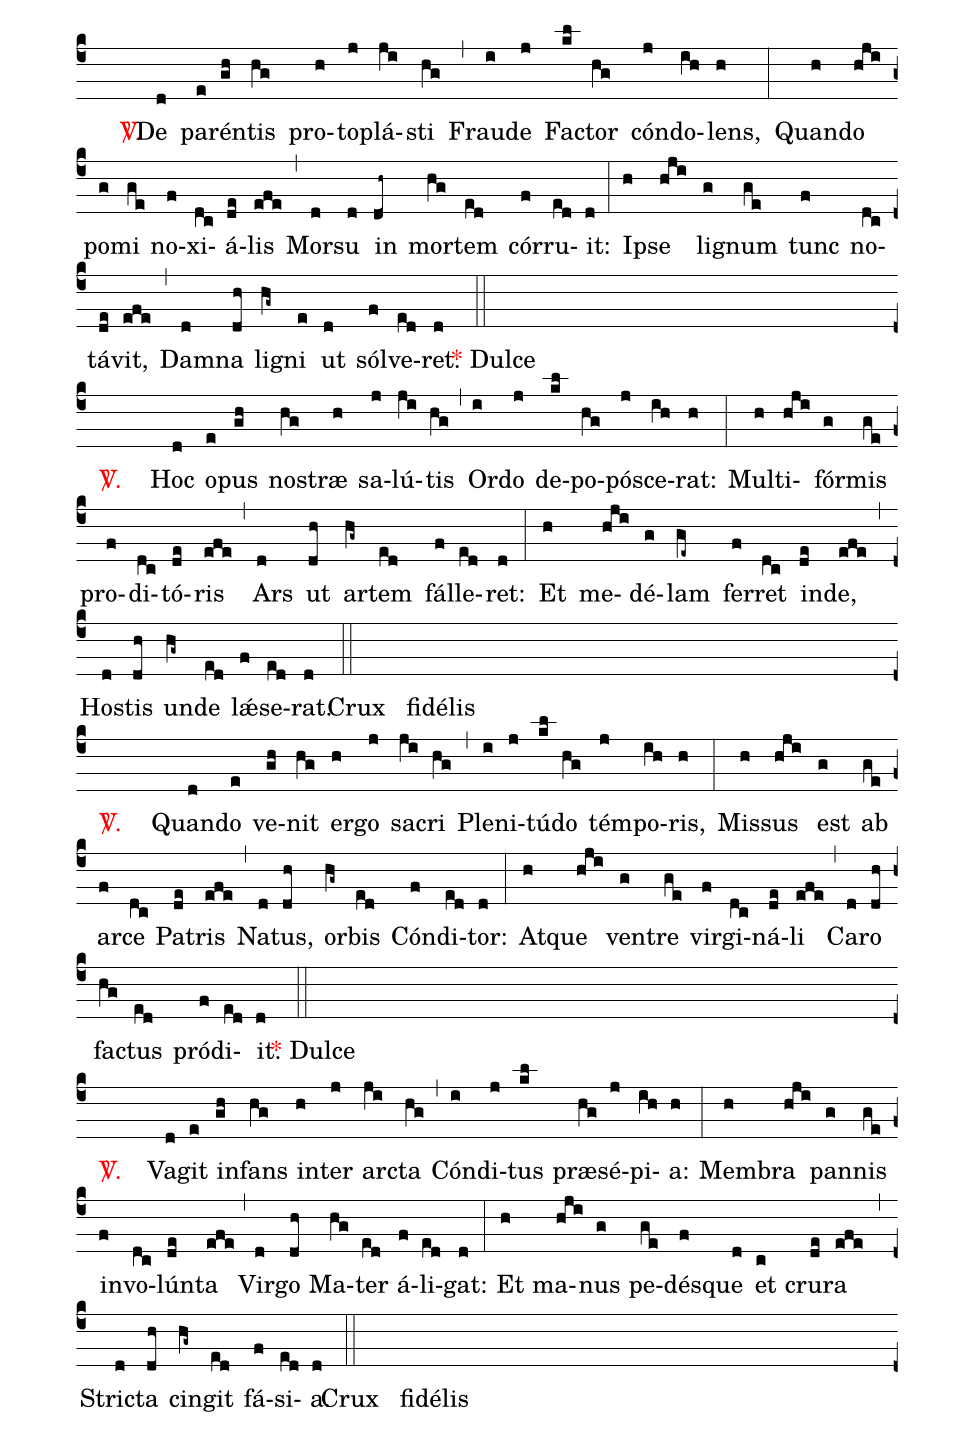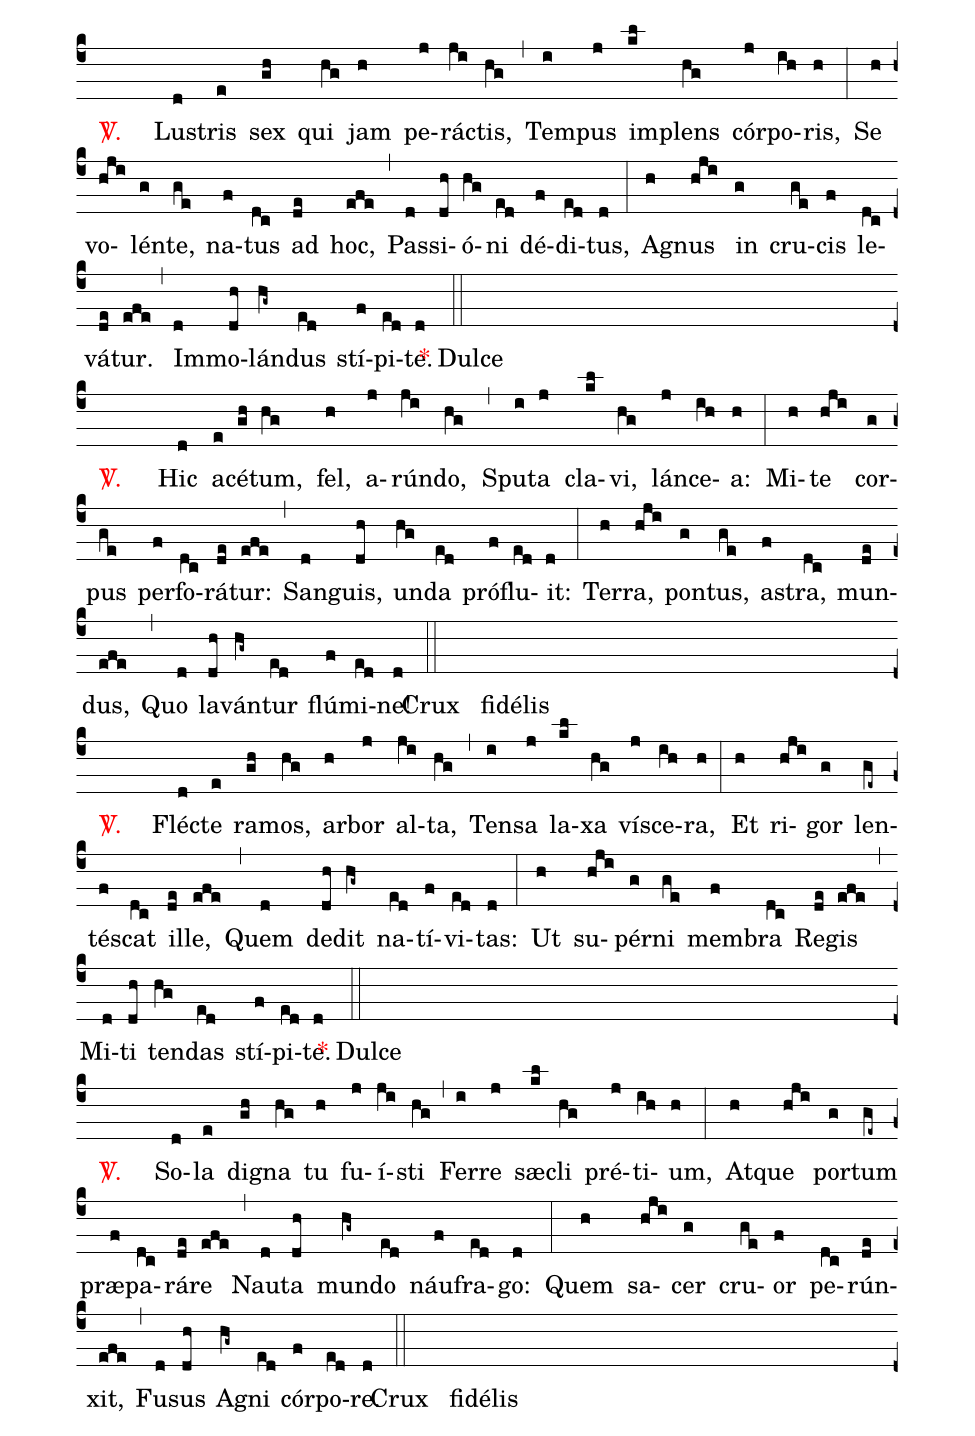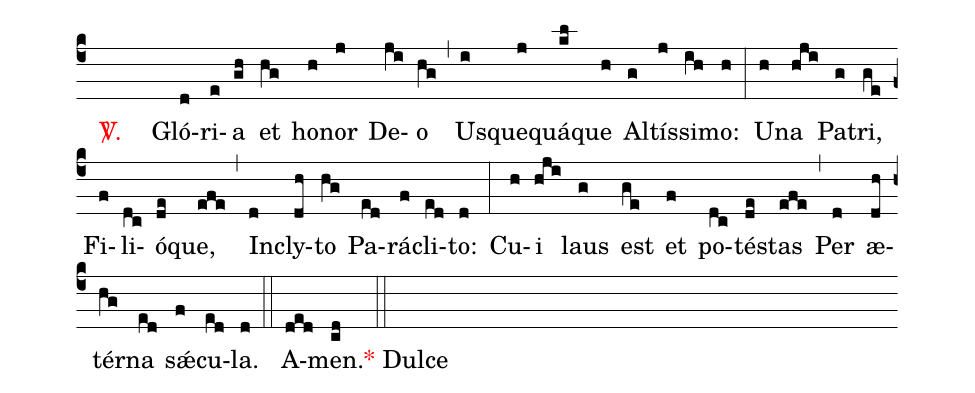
%%
(c4) () <v>\red{\Vbar.}</v>() De(d) pa(e)rén(gh)tis(hg) pro(h)to(j)plá(ji)sti(hg) (,) Frau(i)de(j) Fa(kl)ctor(hg) cón(j)do(ih)lens,(h) (:) Quan(h)do(hji) po(g)mi(ge) no(f)xi(dc)á(de)lis(efe) (,) Mor(d)su(d) in(dh~) mor(hg)tem(ed) cór(f)ru(ed)it:(d) (:) I(h)pse(hji) li(g)gnum(ge) tunc(f) no(dc)tá(de)vit,(efe) (,) Da(d)mna(dh) li(hg~)gni(e) ut(d) sól(f)ve(ed)ret.(d) (::) <v>\red{*}</v> Dulce() lignum. (Z)
<v>\red{\Vbar.}</v> () () Hoc(d) o(e)pus(gh) no(hg)stræ(h) sa(j)lú(ji)tis(hg) (,) Or(i)do(j) de(kl)po(hg)pó(j)sce(ih)rat:(h) (:) Mul(h)ti(hji)fór(g)mis(ge) pro(f)di(dc)tó(de)ris(efe) (,) Ars(d) ut(dh) ar(hg~)tem(ed) fál(f)le(ed)ret:(d) (:) Et(h) me(hji)dé(g)lam(ge~) fer(f)ret(dc) in(de)de,(efe) (,) Ho(d)stis(dh) un(hg~)de(ed) l<sp>'ae</sp>(f)se(ed)rat.(d) (::) Crux() fidélis() (Z)
<v>\red{\Vbar.}</v> () () Quan(d)do(e) ve(gh)nit(hg) er(h)go(j) sa(ji)cri(hg) (,) Ple(i)ni(j)tú(kl)do(hg) tém(j)po(ih)ris,(h) (:) Mis(h)sus(hji) est(g) ab(ge) ar(f)ce(dc) Pa(de)tris(efe) (,) Na(d)tus,(dh) or(hg~)bis(ed) Cón(f)di(ed)tor:(d) (:) At(h)que(hji) ven(g)tre(ge) vir(f)gi(dc)ná(de)li(efe) (,) Ca(d)ro(dh) fa(hg)ctus(ed) pród(f)i(ed)it.(d) (::) <v>\red{*}</v> Dulce() lignum. (Z)
<v>\red{\Vbar.}</v> () () Va(d)git(e) in(gh)fans(hg) in(h)ter(j) ar(ji)cta(hg) (,) Cón(i)di(j)tus(kl) præ(hg)sé(j)pi(ih)a:(h) (:) Mem(h)bra(hji) pan(g)nis(ge) in(f)vo(dc)lún(de)ta(efe) (,) Vir(d)go(dh) Ma(hg)ter(ed) á(f)li(ed)gat:(d) (:) Et(h) ma(hji)nus(g) pe(ge)dé(f)sque(d) et(c) cru(de)ra(efe) (,) Stri(d)cta(dh) cin(hg~)git(ed) fá(f)si(ed)a.(d) (::) Crux() fidélis() (Z)
<v>\red{\Vbar.}</v> () () Lu(d)stris(e) sex(gh) qui(hg) jam(h) pe(j)rá(ji)ctis,(hg) (,) Tem(i)pus(j) im(kl)plens(hg) cór(j)po(ih)ris,(h) (:) Se(h) vo(hji)lén(g)te,(ge) na(f)tus(dc) ad(de) hoc,(efe) (,) Pas(d)si(dh)ó(hg)ni(ed) dé(f)di(ed)tus,(d) (:) A(h)gnus(hji) in(g) cru(ge)cis(f) le(dc)vá(de)tur.(efe) (,) Im(d)mo(dh)lán(hg~)dus(ed) stí(f)pi(ed)te.(d) (::) <v>\red{*}</v> Dulce() lignum. (Z)
<v>\red{\Vbar.}</v> () () Hic(d) a(e)cé(gh)tum,(hg) fel,(h) a(j)rún(ji)do,(hg) (,) Spu(i)ta(j) cla(kl)vi,(hg) lán(j)ce(ih)a:(h) (:) Mi(h)te(hji) cor(g)pus(ge) per(f)fo(dc)rá(de)tur:(efe) (,) San(d)guis,(dh) un(hg)da(ed) pró(f)flu(ed)it:(d) (:) Ter(h)ra,(hji) pon(g)tus,(ge) a(f)stra,(dc) mun(de)dus,(efe) (,) Quo(d) la(dh)ván(hg~)tur(ed) flú(f)mi(ed)ne!(d) (::) Crux() fidélis() (Z)
<v>\red{\Vbar.}</v> () () Flé(d)cte(e) ra(gh)mos,(hg) ar(h)bor(j) al(ji)ta,(hg) (,) Ten(i)sa(j) la(kl)xa(hg) ví(j)sce(ih)ra,(h) (:) Et(h) ri(hji)gor(g) len(ge~)té(f)scat(dc) il(de)le,(efe) (,) Quem(d) de(dh)dit(hg~) na(ed)tí(f)vi(ed)tas:(d) (:) Ut(h) su(hji)pér(g)ni(ge) mem(f)bra(dc) Re(de)gis(efe) (,) Mi(d)ti(dh) ten(hg)das(ed) stí(f)pi(ed)te.(d) (::) <v>\red{*}</v> Dulce() lignum. (Z)
<v>\red{\Vbar.}</v> () () So(d)la(e) di(gh)gna(hg) tu(h) fu(j)í(ji)sti(hg) (,) Fer(i)re(j) sæ(kl)cli(hg) pré(j)ti(ih)um,(h) (:) At(h)que(hji) por(g)tum(ge~) præ(f)pa(dc)rá(de)re(efe) (,) Nau(d)ta(dh) mun(hg~)do(ed) náu(f)fra(ed)go:(d) (:) Quem(h) sa(hji)cer(g) cru(ge)or(f) pe(dc)rún(de)xit,(efe) (,) Fu(d)sus(dh) A(hg~)gni(ed) cór(f)po(ed)re.(d) (::) Crux() fidélis() (Z)
<v>\red{\Vbar.}</v> () () Gló(d)ri(e)a(gh) et(hg) ho(h)nor(j) De(ji)o(hg) (,) U(i)sque(j)quá(kl)que(h) Al(g)tís(j)si(ih)mo:(h) (:) U(h)na(hji) Pa(g)tri,(ge) Fi(f)li(dc)ó(de)que,(efe) (,) In(d)cly(dh)to(hg) Pa(ed)rá(f)cli(ed)to:(d) (:) Cu(h)i(hji) laus(g) est(ge) et(f) po(dc)té(de)stas(efe) (,) Per(d) æ(dh)tér(hg)na(ed) s<sp>'ae</sp>(f)cu(ed)la.(d) (::) A(ded)men.(cd) (::) <v>\red{*}</v> Dulce() lignum. (Z)
